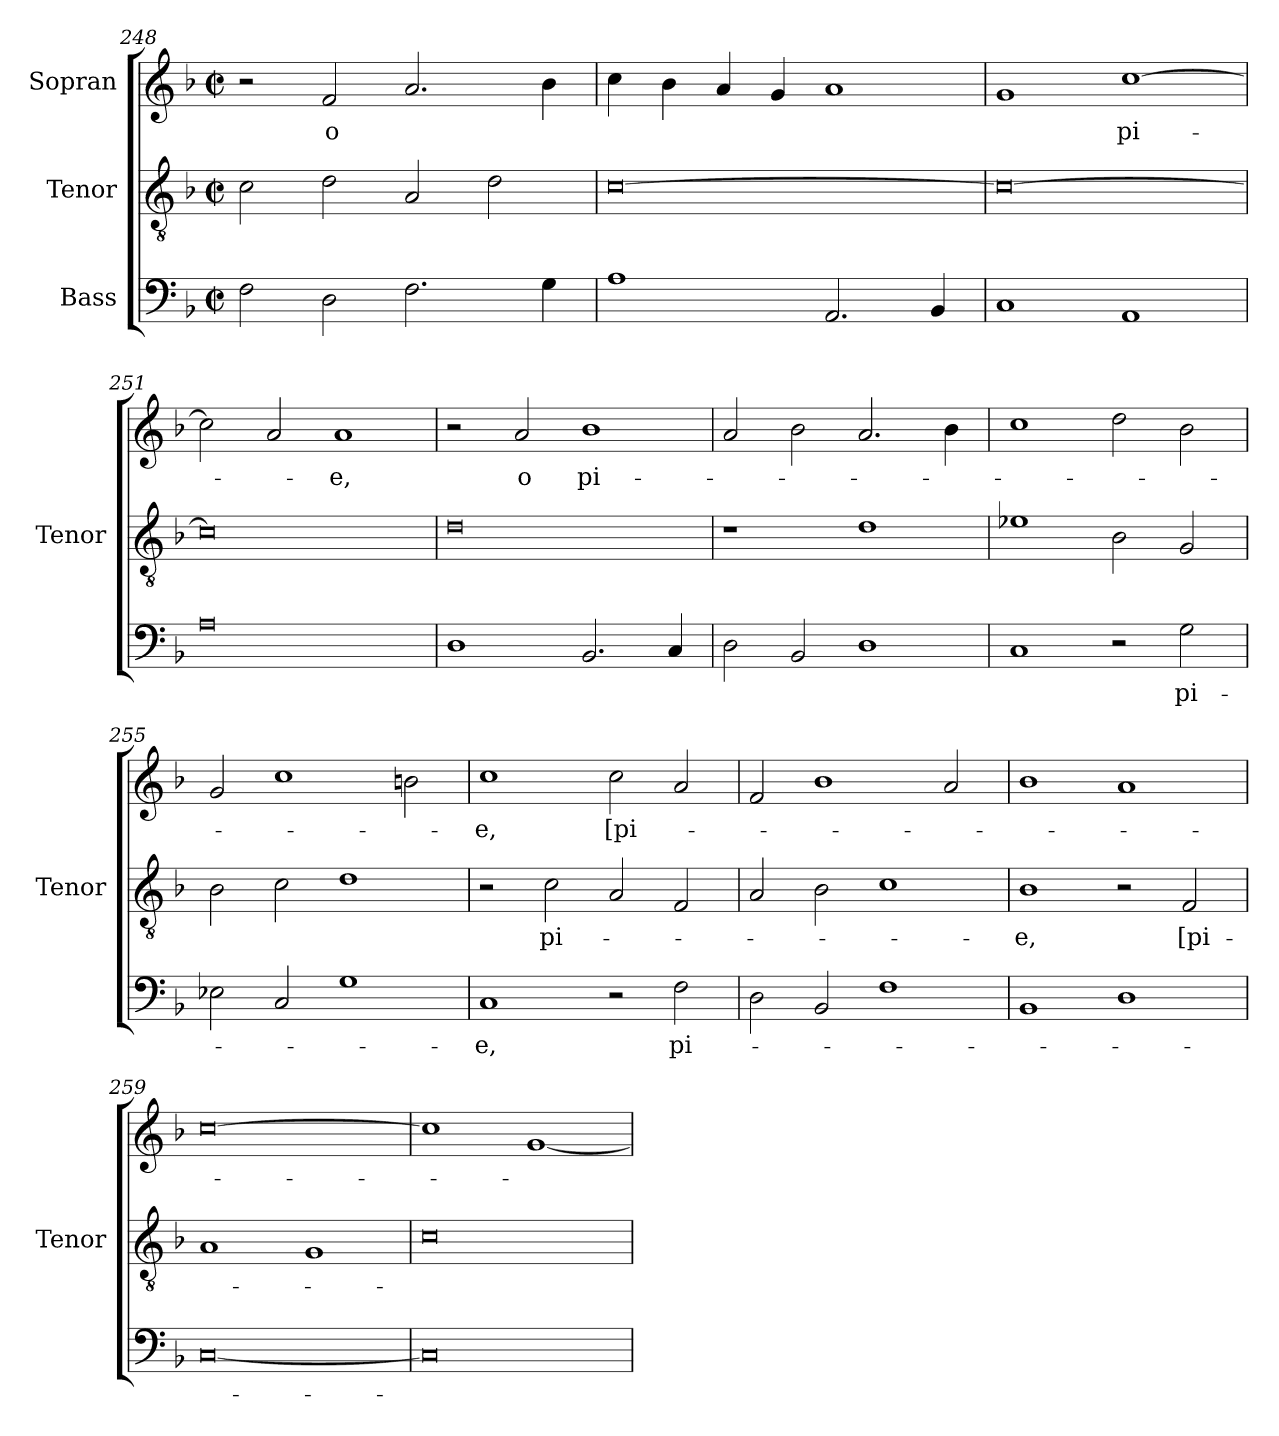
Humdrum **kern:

**kern	**text	**kern	**text	**kern	**text
*part3	*part3	*part2	*part2	*part1	*part1
*staff3	*staff3	*staff2	*staff2	*staff1	*staff1
*I"Bass	*	*I"Tenor	*	*I"Sopran	*
*	*	*I'Tenor	*	*	*
*clefF4	*	*clefGv2	*	*clefG2	*
*	*	*ITrd7c12	*	*	*
*k[b-]	*	*k[b-]	*	*k[b-]	*
*F:	*	*F:	*	*F:	*
*M2/2	*	*M2/2	*	*M2/2	*
*met(c|)	*	*met(c|)	*	*met(c|)	*
=248	=248	=248	=248	=248	=248
2Fi\	.	2Ci\	.	2r	.
!	!	!	!	!	!LO:LY:b:color=#000000
2Di\	.	2Di\	.	2fi/	o
2.Fi\	.	2AAi/	.	2.ai/	.
.	.	2Di\	.	.	.
4Gi\	.	.	.	4b-i\	.
=249	=249	=249	=249	=249	=249
1Ai	.	[>0Ci	.	4cci\	.
.	.	.	.	4b-i\	.
.	.	.	.	4ai/	.
.	.	.	.	4gi/	.
2.AAi/	.	.	.	1ai	.
4BB-i/	.	.	.	.	.
=250	=250	=250	=250	=250	=250
1Ci	.	0Ci_>	.	1gi	.
!	!	!	!	!	!LO:LY:b:color=#000000
1AAi	.	.	.	[>1cci	pi-
=251	=251	=251	=251	=251	=251
0Ai	.	0Ci]	.	2cci\]	.
.	.	.	.	2ai/	.
!	!	!	!	!	!LO:LY:b:color=#000000
.	.	.	.	1ai	-e,
!!LO:LB:g=z
=252	=252	=252	=252	=252	=252
1Di	.	0Di	.	2r	.
!	!	!	!	!	!LO:LY:b:color=#000000
.	.	.	.	2ai/	o
!	!	!	!	!	!LO:LY:b:color=#000000
2.BB-i/	.	.	.	1b-i	pi-
4Ci/	.	.	.	.	.
=253	=253	=253	=253	=253	=253
2Di\	.	1r	.	2ai/	.
2BB-i/	.	.	.	2b-i\	.
!	!	!	!LO:LY:b:color=#000000	!	!
1Di	.	1Di	[o]	2.ai/	.
.	.	.	.	4b-i\	.
=254	=254	=254	=254	=254	=254
1Ci	.	1E-Xi	.	1cci	.
2r	.	2BB-i\	.	2ddi\	.
!	!LO:LY:b:color=#000000	!	!	!	!
2Gi\	pi-	2GGi/	.	2b-i\	.
=255	=255	=255	=255	=255	=255
2E-Xi\	.	2BB-i\	.	2gi/	.
2Ci/	.	2Ci\	.	1cci	.
1Gi	.	1Di	.	.	.
.	.	.	.	2bni\	.
=256	=256	=256	=256	=256	=256
!	!LO:LY:b:color=#000000	!	!	!	!
!	!	!	!	!	!LO:LY:b:color=#000000
1Ci	-e,	2r	.	1cci	-e,
!	!	!	!LO:LY:b:color=#000000	!	!
.	.	2Ci\	pi-	.	.
!	!	!	!	!	!LO:LY:b:color=#000000
2r	.	2AAi/	.	2cci\	[pi-
!	!LO:LY:b:color=#000000	!	!	!	!
2Fi\	pi-	2FFi/	.	2ai/	.
=257	=257	=257	=257	=257	=257
2Di\	.	2AAi/	.	2fi/	.
2BB-i/	.	2BB-i\	.	1b-i	.
1Fi	.	1Ci	.	.	.
.	.	.	.	2ai/	.
!!LO:LB:g=z
=258	=258	=258	=258	=258	=258
!	!	!	!LO:LY:b:color=#000000	!	!
1BB-i	.	1BB-i	-e,	1b-i	.
1Di	.	2r	.	1ai	.
!	!	!	!LO:LY:b:color=#000000	!	!
.	.	2FFi/	[pi-	.	.
=259	=259	=259	=259	=259	=259
[<0Ci	.	1AAi	.	[>0cci	.
.	.	1GGi	.	.	.
=260	=260	=260	=260	=260	=260
0Ci]	.	0Ci	.	1cci]	.
.	.	.	.	[<1gi	.
=	=	=	=	=	=
*-	*-	*-	*-	*-	*-
